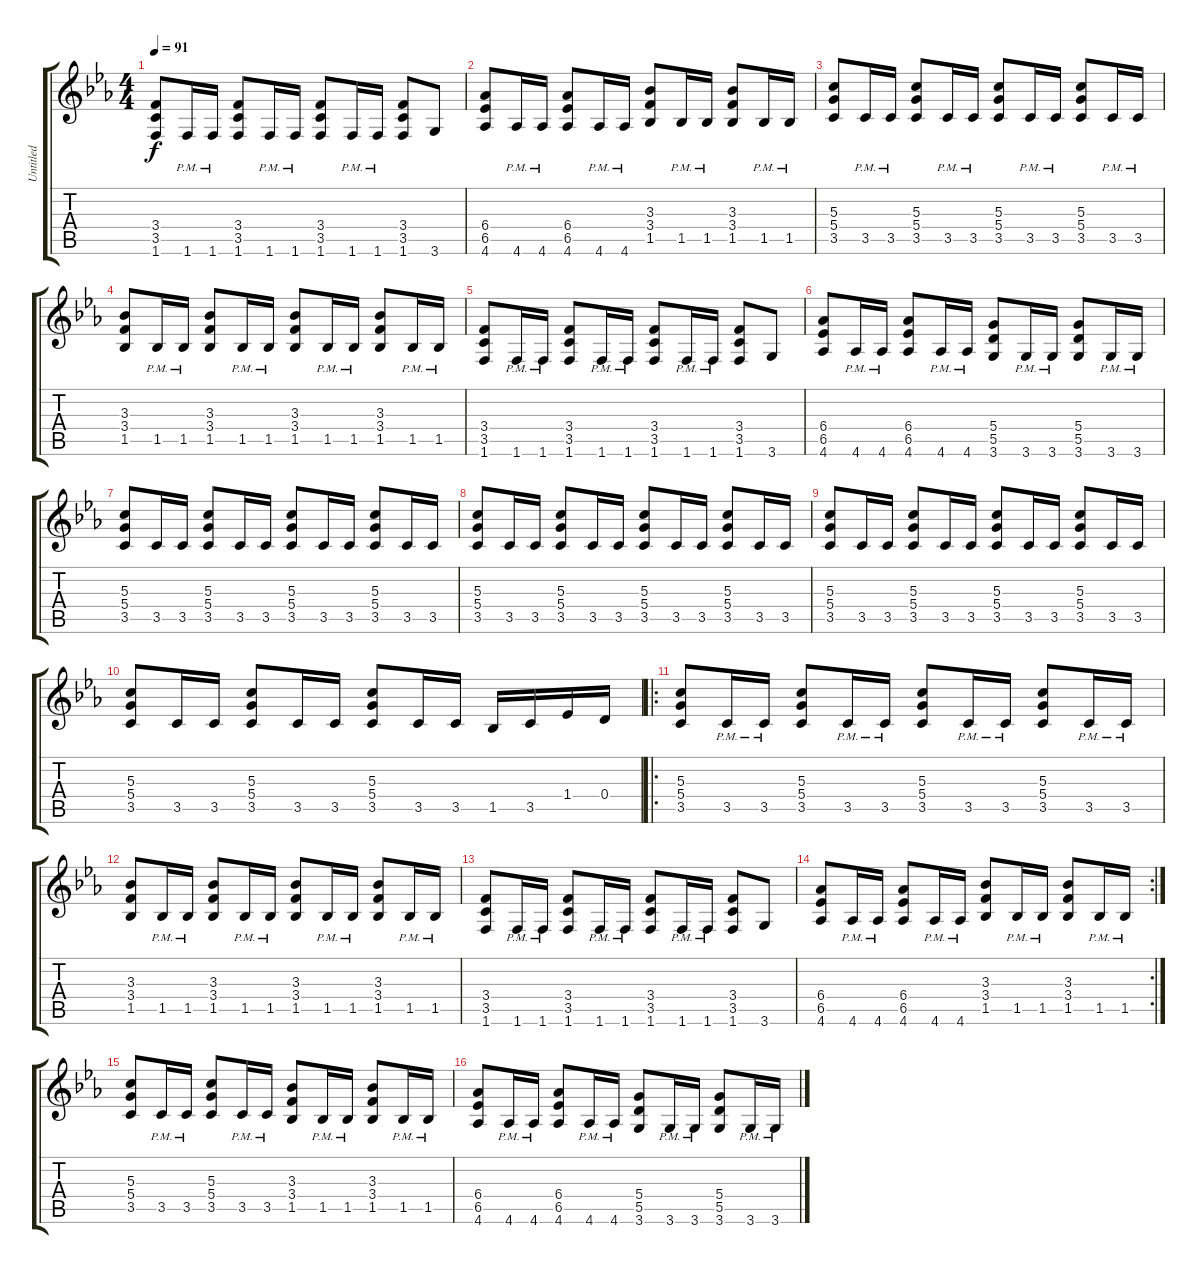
\track ("Untitled" "Untitled") {instrument distortionguitar}
\staff {score tabs}
\tuning (E4 B3 G3 D3 A2 E2) {hide}
\ts (4 4)
\tempo 91
\clef g2
\ks eb
(3.4 3.5 1.6).8{dy f} 1.6{pm}.16 1.6{pm}.16 (3.4 3.5 1.6).8 1.6{pm}.16 1.6{pm}.16 (3.4 3.5 1.6).8 1.6{pm}.16 1.6{pm}.16 (3.4 3.5 1.6).8 3.6.8 |
(6.4 6.5 4.6).8 4.6{pm}.16 4.6{pm}.16 (6.4 6.5 4.6).8 4.6{pm}.16 4.6{pm}.16 (3.3 3.4 1.5).8 1.5{pm}.16 1.5{pm}.16 (3.3 3.4 1.5).8 1.5{pm}.16 1.5{pm}.16 |
(5.3 5.4 3.5).8 3.5{pm}.16 3.5{pm}.16 (5.3 5.4 3.5).8 3.5{pm}.16 3.5{pm}.16 (5.3 5.4 3.5).8 3.5{pm}.16 3.5{pm}.16 (5.3 5.4 3.5).8 3.5{pm}.16 3.5{pm}.16 |
(3.3 3.4 1.5).8 1.5{pm}.16 1.5{pm}.16 (3.3 3.4 1.5).8 1.5{pm}.16 1.5{pm}.16 (3.3 3.4 1.5).8 1.5{pm}.16 1.5{pm}.16 (3.3 3.4 1.5).8 1.5{pm}.16 1.5{pm}.16 |
(3.4 3.5 1.6).8 1.6{pm}.16 1.6{pm}.16 (3.4 3.5 1.6).8 1.6{pm}.16 1.6{pm}.16 (3.4 3.5 1.6).8 1.6{pm}.16 1.6{pm}.16 (3.4 3.5 1.6).8 3.6.8 |
(6.4 6.5 4.6).8 4.6{pm}.16 4.6{pm}.16 (6.4 6.5 4.6).8 4.6{pm}.16 4.6{pm}.16 (5.4 5.5 3.6).8 3.6{pm}.16 3.6{pm}.16 (5.4 5.5 3.6).8 3.6{pm}.16 3.6{pm}.16 |
(5.3 5.4 3.5).8 3.5.16 3.5.16 (5.3 5.4 3.5).8 3.5.16 3.5.16 (5.3 5.4 3.5).8 3.5.16 3.5.16 (5.3 5.4 3.5).8 3.5.16 3.5.16 |
(5.3 5.4 3.5).8 3.5.16 3.5.16 (5.3 5.4 3.5).8 3.5.16 3.5.16 (5.3 5.4 3.5).8 3.5.16 3.5.16 (5.3 5.4 3.5).8 3.5.16 3.5.16 |
(5.3 5.4 3.5).8 3.5.16 3.5.16 (5.3 5.4 3.5).8 3.5.16 3.5.16 (5.3 5.4 3.5).8 3.5.16 3.5.16 (5.3 5.4 3.5).8 3.5.16 3.5.16 |
(5.3 5.4 3.5).8 3.5.16 3.5.16 (5.3 5.4 3.5).8 3.5.16 3.5.16 (5.3 5.4 3.5).8 3.5.16 3.5.16 1.5.16 3.5.16 1.4.16 0.4.16 |
\ro
(5.3 5.4 3.5).8 3.5{pm}.16 3.5{pm}.16 (5.3 5.4 3.5).8 3.5{pm}.16 3.5{pm}.16 (5.3 5.4 3.5).8 3.5{pm}.16 3.5{pm}.16 (5.3 5.4 3.5).8 3.5{pm}.16 3.5{pm}.16 |
(3.3 3.4 1.5).8 1.5{pm}.16 1.5{pm}.16 (3.3 3.4 1.5).8 1.5{pm}.16 1.5{pm}.16 (3.3 3.4 1.5).8 1.5{pm}.16 1.5{pm}.16 (3.3 3.4 1.5).8 1.5{pm}.16 1.5{pm}.16 |
(3.4 3.5 1.6).8 1.6{pm}.16 1.6{pm}.16 (3.4 3.5 1.6).8 1.6{pm}.16 1.6{pm}.16 (3.4 3.5 1.6).8 1.6{pm}.16 1.6{pm}.16 (3.4 3.5 1.6).8 3.6.8 |
\rc 2
(6.4 6.5 4.6).8 4.6{pm}.16 4.6{pm}.16 (6.4 6.5 4.6).8 4.6{pm}.16 4.6{pm}.16 (3.3 3.4 1.5).8 1.5{pm}.16 1.5{pm}.16 (3.3 3.4 1.5).8 1.5{pm}.16 1.5{pm}.16 |
(5.3 5.4 3.5).8 3.5{pm}.16 3.5{pm}.16 (5.3 5.4 3.5).8 3.5{pm}.16 3.5{pm}.16 (3.3 3.4 1.5).8 1.5{pm}.16 1.5{pm}.16 (3.3 3.4 1.5).8 1.5{pm}.16 1.5{pm}.16 |
(6.4 6.5 4.6).8 4.6{pm}.16 4.6{pm}.16 (6.4 6.5 4.6).8 4.6{pm}.16 4.6{pm}.16 (5.4 5.5 3.6).8 3.6{pm}.16 3.6{pm}.16 (5.4 5.5 3.6).8 3.6{pm}.16 3.6{pm}.16
